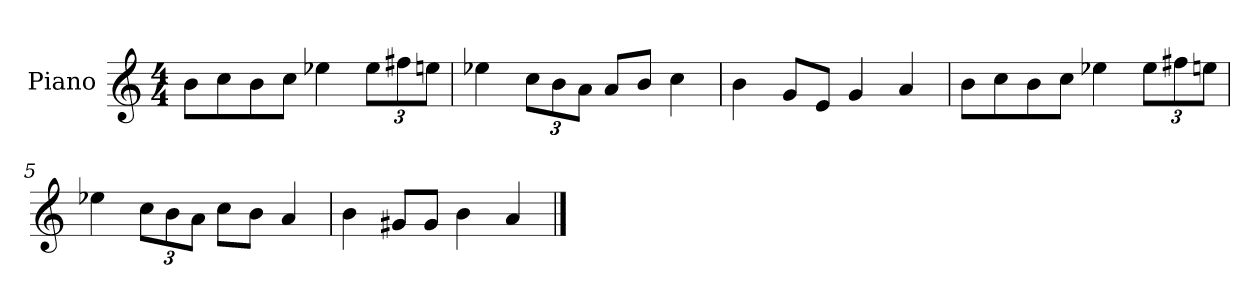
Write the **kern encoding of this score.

**kern
*part1
*staff1
*I"Piano
*I'P-no
*clefG2
*k[]
*M4/4
*MM90
=1
8b\L
8cc\
8b\
8cc\J
4ee-X\
*Xbrackettup
12ee-\L
12ff#X\
12een\J
=2
4ee-X\
12cc\L
12b\
12a\J
8a/L
8b/J
4cc\
=3
4b\
8g/L
8e/J
4g/
4a/
=4
8b\L
8cc\
8b\
8cc\J
4ee-X\
12ee-\L
12ff#X\
12een\J
=5
4ee-X\
12cc\L
12b\
12a\J
8cc\L
8b\J
4a/
!!LO:LB:g=z
=6
4b\
8g#X/L
8g#/J
4b\
4a/
==
*-
